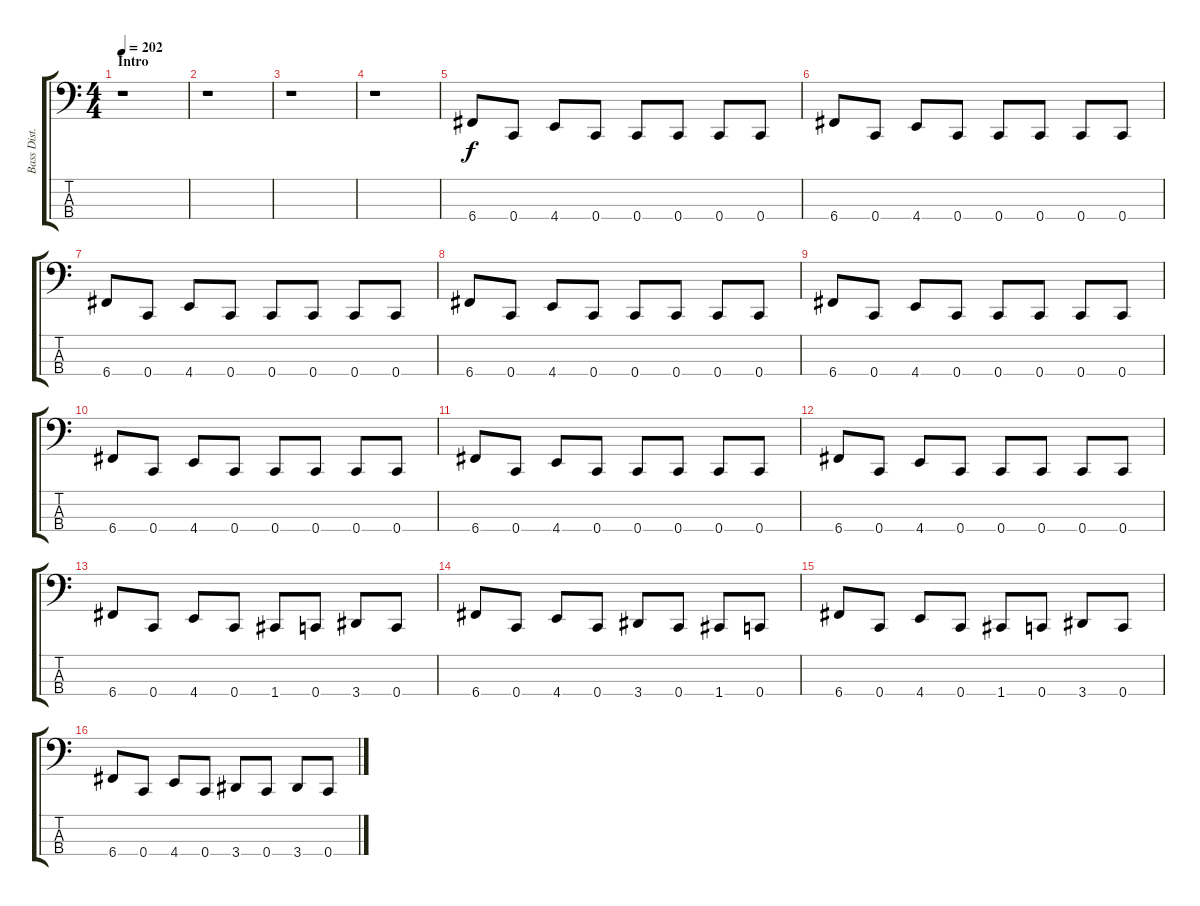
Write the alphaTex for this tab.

\track ("Bass Dist." "Bass Dist.") {instrument distortionguitar}
\staff {score tabs}
\tuning (F2 C2 G1 C1) {hide}
\ts (4 4)
\section ("" "Intro")
\tempo 202
\clef f4
\ks c
r.1{dy f instrument distortionguitar} |
r.1 |
r.1 |
r.1 |
6.4.8 0.4.8 4.4.8 0.4.8 0.4.8 0.4.8 0.4.8 0.4.8 |
6.4.8 0.4.8 4.4.8 0.4.8 0.4.8 0.4.8 0.4.8 0.4.8 |
6.4.8 0.4.8 4.4.8 0.4.8 0.4.8 0.4.8 0.4.8 0.4.8 |
6.4.8 0.4.8 4.4.8 0.4.8 0.4.8 0.4.8 0.4.8 0.4.8 |
6.4.8 0.4.8 4.4.8 0.4.8 0.4.8 0.4.8 0.4.8 0.4.8 |
6.4.8 0.4.8 4.4.8 0.4.8 0.4.8 0.4.8 0.4.8 0.4.8 |
6.4.8 0.4.8 4.4.8 0.4.8 0.4.8 0.4.8 0.4.8 0.4.8 |
6.4.8 0.4.8 4.4.8 0.4.8 0.4.8 0.4.8 0.4.8 0.4.8 |
6.4.8 0.4.8 4.4.8 0.4.8 1.4.8 0.4.8 3.4.8 0.4.8 |
6.4.8 0.4.8 4.4.8 0.4.8 3.4.8 0.4.8 1.4.8 0.4.8 |
6.4.8 0.4.8 4.4.8 0.4.8 1.4.8 0.4.8 3.4.8 0.4.8 |
6.4.8 0.4.8 4.4.8 0.4.8 3.4.8 0.4.8 3.4.8 0.4.8
